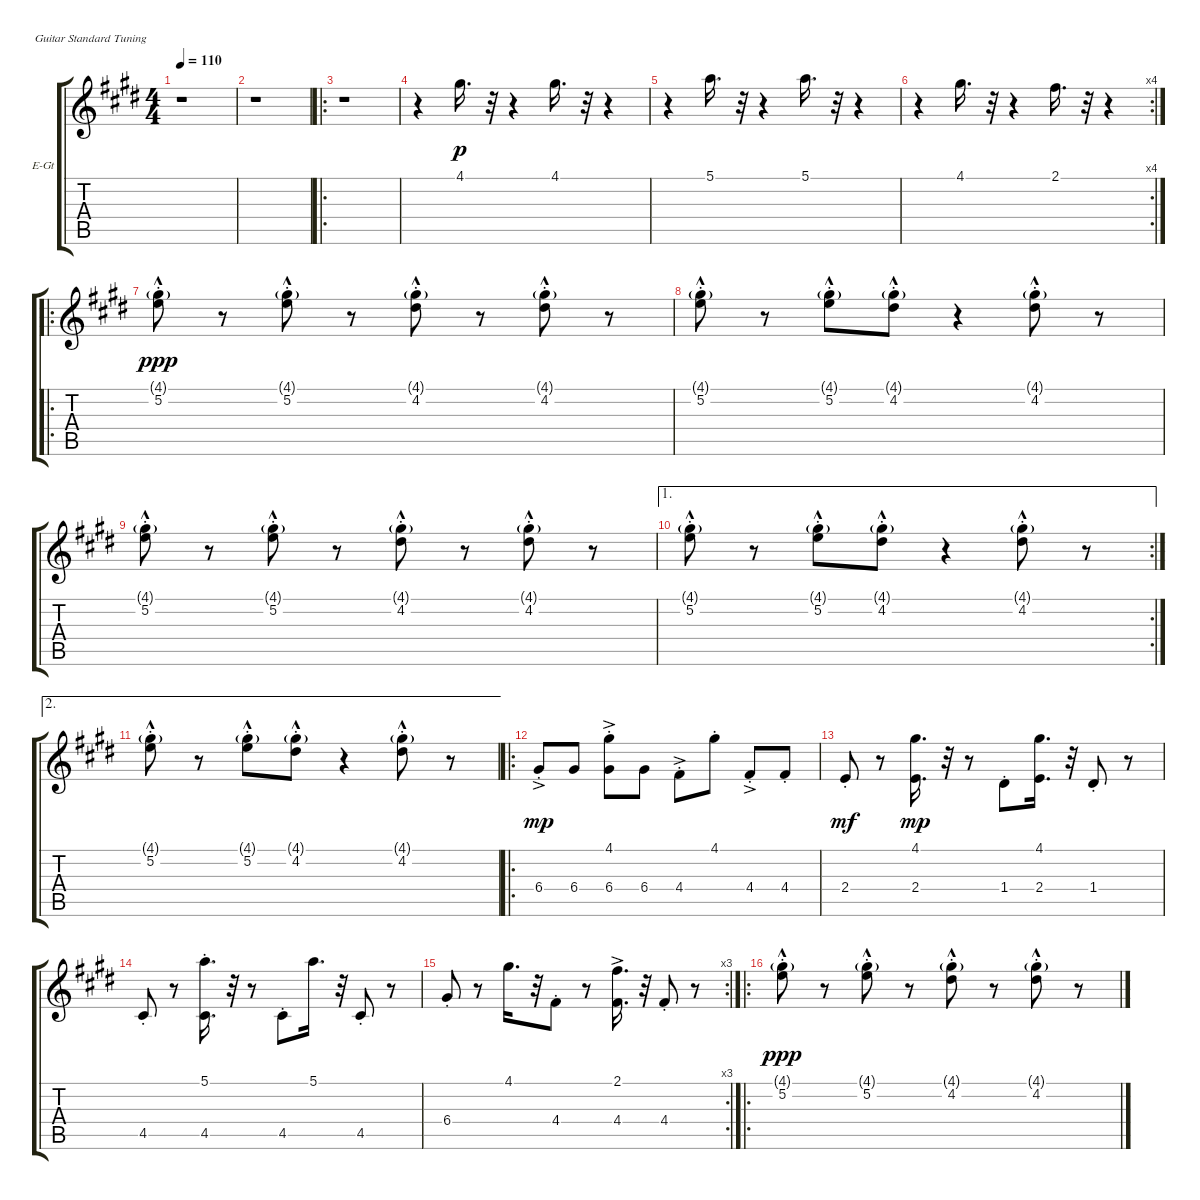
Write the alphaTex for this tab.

\defaultSystemsLayout 4
\bracketExtendMode groupsimilarinstruments
\firstSystemTrackNameOrientation horizontal
\otherSystemsTrackNameOrientation horizontal
\track ("E-Guitar (delayed)" "E-Gt") {instrument electricguitarclean}
\staff {score tabs}
\tuning (E4 B3 G3 D3 A2 E2)
\ts (4 4)
\tempo 110
\clef g2
\scale
0.464
\ks c#minor
r.1{dy p instrument electricguitarclean} |
\scale
0.244 r.1 |
\ro
\scale
0.292 r.1 |
\scale
0.322751 r.4 4.1.16{d} r.32 r.4 4.1.16{d} r.32 r.4 |
\scale
0.322751 r.4 5.1.16{d} r.32 r.4 5.1.16{d} r.32 r.4 |
\rc 4
\scale
0.354497 r.4 4.1.16{d} r.32 r.4 2.1.16{d} r.32 r.4 |
\ro
\scale
0.333333 (5.2{hac st} 4.1{g}).8{dy ppp} r.8 (5.2{hac st} 4.1{g}).8 r.8 (4.2{hac st} 4.1{g}).8 r.8 (4.2{hac st} 4.1{g}).8 r.8 |
\scale
0.333333 (5.2{hac st} 4.1{g}).8 r.8 (5.2{hac st} 4.1{g}).8 (4.2{hac st} 4.1{g}).8 r.4 (4.2{hac st} 4.1{g}).8 r.8 |
\scale
0.333333 (5.2{hac st} 4.1{g}).8 r.8 (5.2{hac st} 4.1{g}).8 r.8 (4.2{hac st} 4.1{g}).8 r.8 (4.2{hac st} 4.1{g}).8 r.8 |
\ae 1
\rc 2
(5.2{hac st} 4.1{g}).8 r.8 (5.2{hac st} 4.1{g}).8 (4.2{hac st} 4.1{g}).8 r.4 (4.2{hac st} 4.1{g}).8 r.8 |
\ae 2
(5.2{hac st} 4.1{g}).8 r.8 (5.2{hac st} 4.1{g}).8 (4.2{hac st} 4.1{g}).8 r.4 (4.2{hac st} 4.1{g}).8 r.8 |
\ro
6.4{ac st}.8{dy mp} 6.4.8 (6.4{ac st} 4.1{st}).8 6.4.8 4.4{ac st}.8 4.1{st}.8 4.4{ac st}.8 4.4{st}.8 |
2.4{st}.8{dy mf} r.8 (4.1 2.4).16{d dy mp} r.32 r.8 1.4{st}.8 (4.1 2.4).16{d} r.32 1.4{st}.8 r.8 |
4.5{st}.8 r.8 (5.1 4.5{st}).16{d} r.32 r.8 4.5{st}.8 5.1.16{d} r.32 4.5{st}.8 r.8 |
\rc 3
6.4{st}.8 r.8 4.1.16{d} r.32 4.4{st}.8 r.8 (2.1 4.4{ac}).16{d} r.32 4.4{st}.8 r.8 |
\ro
(5.2{hac st} 4.1{g}).8{dy ppp} r.8 (5.2{hac st} 4.1{g}).8 r.8 (4.2{hac st} 4.1{g}).8 r.8 (4.2{hac st} 4.1{g}).8 r.8
